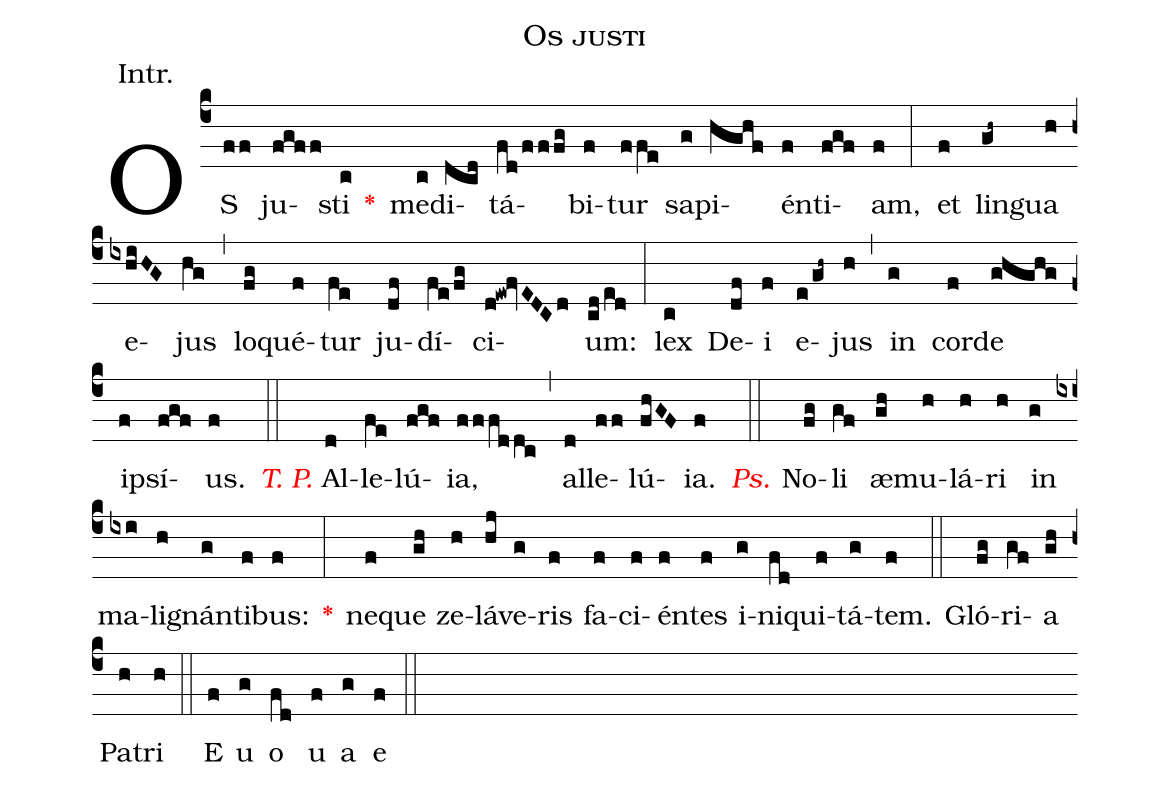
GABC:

name:Os justi;
annotation:Intr.;
mode:VI.;
office-part:Introit;
%%
(c4) OS(ff) ju(fgff)sti(c) <v>\red{*}</v>() me(c)di(dcd)tá(fd/fffg)bi(f)tur(ffe) sa(g)pi(hghf)én(f)ti(fgf)am,(f) (:) et(f) lin(gh~)gua(h) e(ixhiHG)jus(hg) (,) lo(fg)qué(f)tur(fe) ju(df)dí(fe/fg)ci(d!ew!fvEDCd)um:(cd/ed) (:) lex(c) De(df)i(f) e(e/gh~)jus(h) (,) in(g) cor(f)de(ghghg) i(f)psí(fgf)us.(f) (::) <v>\redit{T. P.}</v> Al(d)le(fe)lú(fgf)ia,(fffddc) (,) al(d)le(ff)lú(fhGF)ia.(f) (::) <v>\redit{Ps.}</v> No(fg)li(gf) æ(gh)mu(h)lá(h)ri(h) in(g) ma(ixi)li(h)gnán(g)ti(f)bus:(f) <v>\red{*}</v>(:) ne(f)que(gh) ze(h)lá(hj)ve(g)ris(f) fa(f)ci(f)én(f)tes(f) i(g)ni(fd)qui(f)tá(g)tem.(f) (::) Gló(fg)ri(gf)a(gh) Pa(h)tri(h) (::) E(f) u(g) o(fd) u(f) a(g) e(f) (::)
